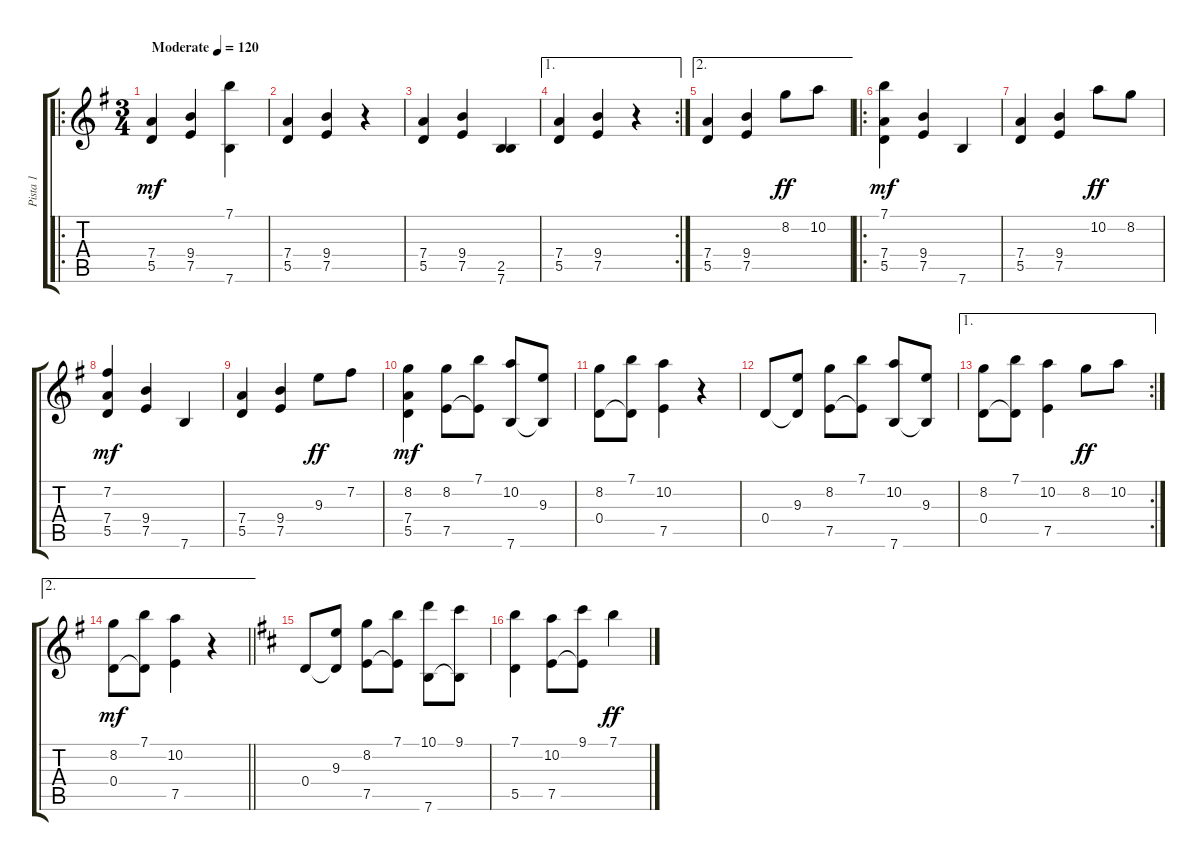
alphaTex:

\track ("Pista 1" "Pista 1") {instrument acousticguitarsteel}
\staff {score tabs}
\tuning (E4 B3 G3 D3 A2 E2) {hide}
\ro
\ts (3 4)
\tempo (120 "Moderate")
\clef g2
\ks eminor
(7.4 5.5).4{dy mf instrument acousticguitarsteel} (9.4 7.5).4 (7.1 7.6).4 |
(7.4 5.5).4 (9.4 7.5).4 r.4 |
(7.4 5.5).4 (9.4 7.5).4 (2.5 7.6).4 |
\ae 1
\rc 2
(7.4 5.5).4 (9.4 7.5).4 r.4 |
\ae 2
(7.4 5.5).4 (9.4 7.5).4 8.2.8{dy ff} 10.2.8 |
\ro
(7.1 7.4 5.5).4{dy mf} (9.4 7.5).4 7.6.4 |
(7.4 5.5).4 (9.4 7.5).4 10.2.8{dy ff} 8.2.8 |
(7.2 7.4 5.5).4{dy mf} (9.4 7.5).4 7.6.4 |
(7.4 5.5).4 (9.4 7.5).4 9.3.8{dy ff} 7.2.8 |
(8.2 7.4 5.5).4{dy mf} (8.2 7.5).8 (7.1 7.5{t}).8 (10.2 7.6).8 (9.3 7.6{t}).8 |
(8.2 0.4).8 (7.1 0.4{t}).8 (10.2 7.5).4 r.4 |
0.4.8 (9.3 0.4{t}).8 (8.2 7.5).8 (7.1 7.5{t}).8 (10.2 7.6).8 (9.3 7.6{t}).8 |
\ae 1
\rc 2
(8.2 0.4).8 (7.1 0.4{t}).8 (10.2 7.5).4 8.2.8{dy ff} 10.2.8 |
\ae 2
\barLineRight lightlight
(8.2 0.4).8{dy mf} (7.1 0.4{t}).8 (10.2 7.5).4 r.4 |
\ks bminor
0.4.8 (9.3 0.4{t}).8 (8.2 7.5).8 (7.1 7.5{t}).8 (10.1 7.6).8 (9.1 7.6{t}).8 |
(7.1 5.5).4 (10.2 7.5).8 (9.1 7.5{t}).8 7.1.4{dy ff}
